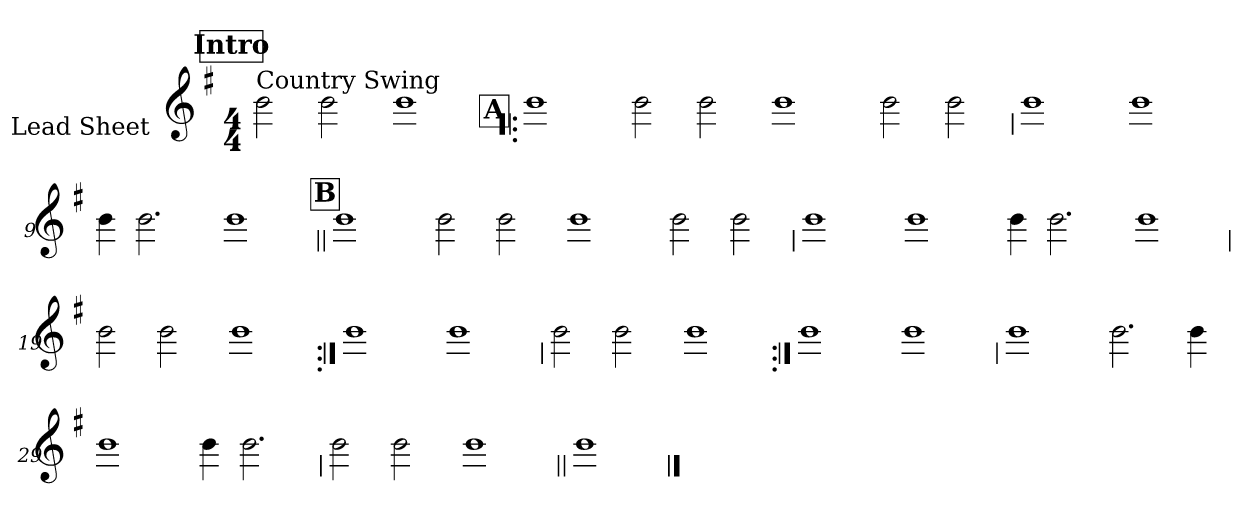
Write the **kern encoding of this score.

**kern
*part1
*staff1
*I"Lead Sheet
*stria0
*clefG2
*k[f#]
*e:
*M4/4
*MM165
!!LO:REH:place=s1:a:t=Intro
=1||
!LO:TX:a:t=Country Swing
2b
2b
=2-
1b
!!LO:LB:g=z
!!LO:REH:place=s1:a:t=A
=3!|:
1b
=4-
2b
2b
=5-
1b
=6-
2b
2b
!!LO:LB:g=z
=7
1b
=8-
1b
=9-
4b
2.b
=10-
1b
!!LO:LB:g=z
!!LO:REH:place=s1:a:t=B
=11||
1b
=12-
2b
2b
=13-
1b
=14-
2b
2b
!!LO:LB:g=z
=15
1b
=16-
1b
=17-
4b
2.b
=18-
1b
!!LO:LB:g=z
=19
2b
2b
=20-
1b
=21:|!
1b
=22-
1b
!!LO:LB:g=z
=23
2b
2b
=24-
1b
=25:|!
1b
=26-
1b
!!LO:LB:g=z
=27
1b
=28-
2.b
4b
=29-
1b
=30-
4b
2.b
!!LO:LB:g=z
=31
2b
2b
=32-
1b
!!LO:LB:g=z
=33||
1b
==
*-
